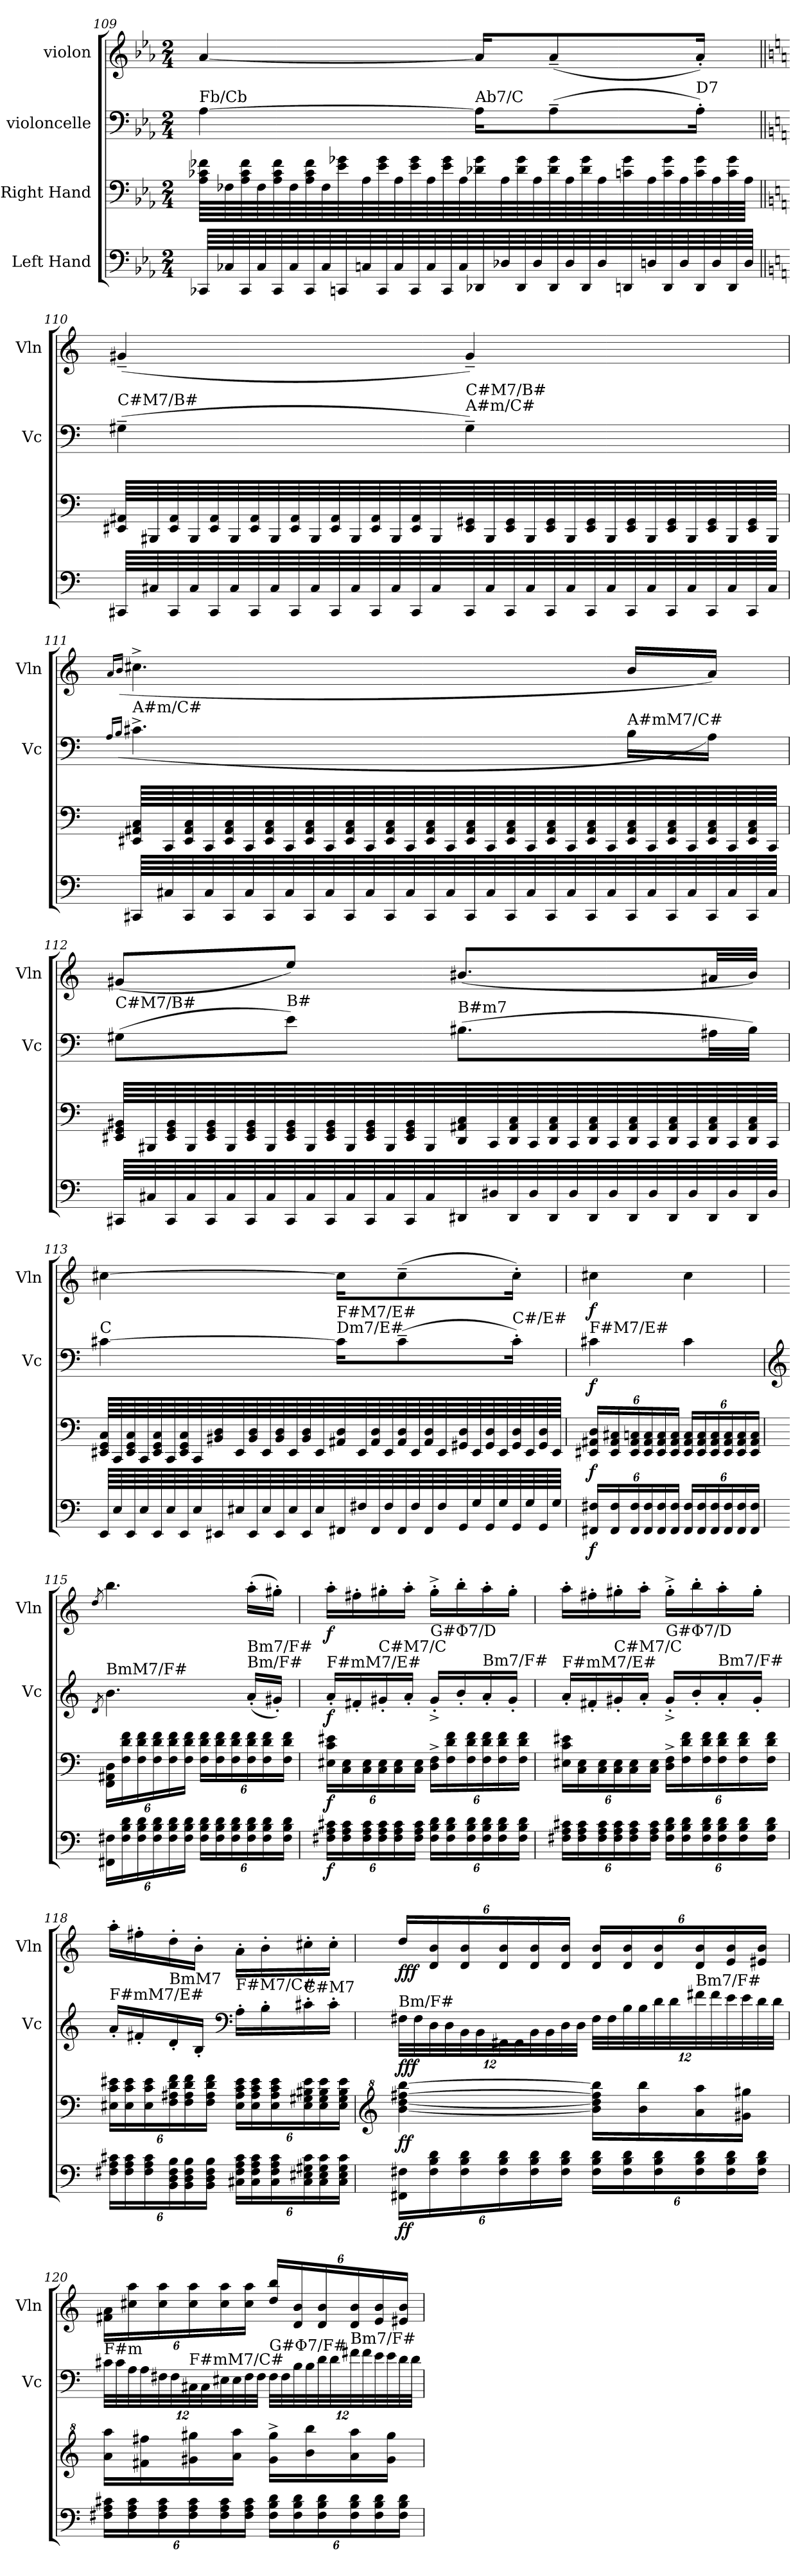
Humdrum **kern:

**kern	**dynam	**kern	**dynam	**kern	**dynam	**kern	**dynam
*part4	*part4	*part3	*part3	*part2	*part2	*part1	*part1
*staff4	*staff4	*staff3	*staff3	*staff2	*staff2	*staff1	*staff1
*I"Left Hand	*	*I"Right Hand	*	*I"violoncelle	*	*I"violon	*
*	*	*	*	*I'Vc	*	*I'Vln	*
!!LO:LB:g=z
*clefF4	*	*clefF4	*	*clefF4	*	*clefG2	*
*k[b-e-a-]	*	*k[b-e-a-]	*	*k[b-e-a-]	*	*k[b-e-a-]	*
*M2/4	*	*M2/4	*	*M2/4	*	*M2/4	*
=109	=109	=109	=109	=109	=109	=109	=109
!	!	!	!	!LO:TX:a:t=Fb/Cb	!	!	!
64CC-Xi/LLLL	.	64A-i\ 64c-Xi\ 64f-Xj\LLLL	.	[4A-i\	.	[4a-/	.
64C-Xi/	.	64F-Xj\	.	.	.	.	.
64CC-i/	.	64A-i\ 64c-i\ 64f-j\	.	.	.	.	.
64C-i/	.	64F-j\	.	.	.	.	.
64CC-i/	.	64A-i\ 64c-i\ 64f-j\	.	.	.	.	.
64C-i/	.	64F-j\	.	.	.	.	.
64CC-i/	.	64A-i\ 64c-i\ 64f-j\	.	.	.	.	.
64C-i/	.	64F-j\	.	.	.	.	.
64CCni/	.	64e-i\ 64g-Xi\	.	.	.	.	.
64Cni/	.	64A-j\	.	.	.	.	.
64CCi/	.	64e-i\ 64g-i\	.	.	.	.	.
64Ci/	.	64A-j\	.	.	.	.	.
64CCi/	.	64e-i\ 64g-i\	.	.	.	.	.
64Ci/	.	64A-j\	.	.	.	.	.
64CCi/	.	64e-i\ 64g-i\	.	.	.	.	.
64Ci/	.	64A-j\	.	.	.	.	.
!	!	!	!	!LO:TX:a:t=Ab7/C	!	!	!
64DD-X/	.	64d-X\ 64g-\	.	16A-\KL]	.	16a-/KL]	.
64D-X/	.	64A-\	.	.	.	.	.
64DD-/	.	64d-\ 64g-\	.	.	.	.	.
64D-/	.	64A-\	.	.	.	.	.
64DD-/	.	64d-\ 64g-\	.	(>8A-~\	.	(<8a-~/	.
64D-/	.	64A-\	.	.	.	.	.
64DD-/	.	64d-\ 64g-\	.	.	.	.	.
64D-/	.	64A-\	.	.	.	.	.
64DDnj/	.	64cni\ 64g-i\	.	.	.	.	.
64Dnj/	.	64A-\	.	.	.	.	.
64DDj/	.	64ci\ 64g-i\	.	.	.	.	.
64Dj/	.	64A-\	.	.	.	.	.
!	!	!	!	!LO:TX:a:t=D7	!	!	!
64DDj/	.	64ci\ 64g-i\	.	16A-'\Jk)	.	16a-'/Jk)	.
64Dj/	.	64A-\	.	.	.	.	.
64DDj/	.	64ci\ 64g-i\	.	.	.	.	.
64Dj/JJJJ	.	64A-\JJJJ	.	.	.	.	.
!!LO:PB:g=z
=110||	=110||	=110||	=110||	=110||	=110||	=110||	=110||
*k[]	*	*k[]	*	*k[]	*	*k[]	*
!	!	!	!	!LO:TX:a:t=C#M7/B#	!	!	!
64CC#Xj/LLLL	.	64EE#Xi/ 64AA#X/LLLL	.	(>4G#X~i\	.	(<4g#X~/	.
64C#Xj/	.	64BBB#Xi/	.	.	.	.	.
64CC#j/	.	64EE#i/ 64AA#/	.	.	.	.	.
64C#j/	.	64BBB#i/	.	.	.	.	.
64CC#j/	.	64EE#i/ 64AA#/	.	.	.	.	.
64C#j/	.	64BBB#i/	.	.	.	.	.
64CC#j/	.	64EE#i/ 64AA#/	.	.	.	.	.
64C#j/	.	64BBB#i/	.	.	.	.	.
64CC#i/	.	64EE#i/ 64AA#j/	.	.	.	.	.
64C#i/	.	64BBB#/	.	.	.	.	.
64CC#i/	.	64EE#i/ 64AA#j/	.	.	.	.	.
64C#i/	.	64BBB#/	.	.	.	.	.
64CC#i/	.	64EE#i/ 64AA#j/	.	.	.	.	.
64C#i/	.	64BBB#/	.	.	.	.	.
64CC#i/	.	64EE#i/ 64AA#j/	.	.	.	.	.
64C#i/	.	64BBB#/	.	.	.	.	.
!	!	!	!	!LO:TX:a:t=A#m/C#	!	!	!
!	!	!	!	!LO:TX:a:t=C#M7/B#	!	!	!
64CC#j/	.	64EE#i/ 64GG#Xi/	.	4G#~i\)	.	4g#~/)	.
64C#j/	.	64BBB#i/	.	.	.	.	.
64CC#j/	.	64EE#i/ 64GG#i/	.	.	.	.	.
64C#j/	.	64BBB#i/	.	.	.	.	.
64CC#j/	.	64EE#i/ 64GG#i/	.	.	.	.	.
64C#j/	.	64BBB#i/	.	.	.	.	.
64CC#j/	.	64EE#i/ 64GG#i/	.	.	.	.	.
64C#j/	.	64BBB#i/	.	.	.	.	.
64CC#j/	.	64EE#i/ 64GG#i/	.	.	.	.	.
64C#j/	.	64BBB#i/	.	.	.	.	.
64CC#j/	.	64EE#i/ 64GG#i/	.	.	.	.	.
64C#j/	.	64BBB#i/	.	.	.	.	.
64CC#j/	.	64EE#i/ 64GG#i/	.	.	.	.	.
64C#j/	.	64BBB#i/	.	.	.	.	.
64CC#j/	.	64EE#i/ 64GG#i/	.	.	.	.	.
64C#j/JJJJ	.	64BBB#i/JJJJ	.	.	.	.	.
!!LO:LB:g=z
=111	=111	=111	=111	=111	=111	=111	=111
.	.	.	.	16qA/LL	.	16qa/LL	.
.	.	.	.	(<16qB/JJ	.	(<16qb/JJ	.
!	!	!	!	!LO:TX:a:t=A#m/C#	!	!	!
64CC#Xi/LLLL	.	64EE#Xi/ 64AA#Xj/ 64C/LLLL	.	4.c#X^i\	.	4.cc#X^\	.
64C#Xi/	.	64CC/	.	.	.	.	.
64CC#i/	.	64EE#i/ 64AA#j/ 64C/	.	.	.	.	.
64C#i/	.	64CC/	.	.	.	.	.
64CC#i/	.	64EE#i/ 64AA#j/ 64C/	.	.	.	.	.
64C#i/	.	64CC/	.	.	.	.	.
64CC#i/	.	64EE#i/ 64AA#j/ 64C/	.	.	.	.	.
64C#i/	.	64CC/	.	.	.	.	.
64CC#i/	.	64EE#i/ 64AA#j/ 64C/	.	.	.	.	.
64C#i/	.	64CC/	.	.	.	.	.
64CC#i/	.	64EE#i/ 64AA#j/ 64C/	.	.	.	.	.
64C#i/	.	64CC/	.	.	.	.	.
64CC#i/	.	64EE#i/ 64AA#j/ 64C/	.	.	.	.	.
64C#i/	.	64CC/	.	.	.	.	.
64CC#i/	.	64EE#i/ 64AA#j/ 64C/	.	.	.	.	.
64C#i/	.	64CC/	.	.	.	.	.
64CC#i/	.	64EE#i/ 64AA#j/ 64C/	.	.	.	.	.
64C#i/	.	64CC/	.	.	.	.	.
64CC#i/	.	64EE#i/ 64AA#j/ 64C/	.	.	.	.	.
64C#i/	.	64CC/	.	.	.	.	.
64CC#i/	.	64EE#i/ 64AA#j/ 64C/	.	.	.	.	.
64C#i/	.	64CC/	.	.	.	.	.
64CC#i/	.	64EE#i/ 64AA#j/ 64C/	.	.	.	.	.
64C#i/	.	64CC/	.	.	.	.	.
!	!	!	!	!LO:TX:a:t=A#mM7/C#	!	!	!
64CC#i/	.	64EE#i/ 64AA#j/ 64C/	.	16B\LL	.	16b/LL	.
64C#i/	.	64CC/	.	.	.	.	.
64CC#i/	.	64EE#i/ 64AA#j/ 64C/	.	.	.	.	.
64C#i/	.	64CC/	.	.	.	.	.
64CC#i/	.	64EE#i/ 64AA#j/ 64C/	.	16Ai\JJ)	.	16a/JJ)	.
64C#i/	.	64CC/	.	.	.	.	.
64CC#i/	.	64EE#i/ 64AA#j/ 64C/	.	.	.	.	.
64C#i/JJJJ	.	64CC/JJJJ	.	.	.	.	.
!!LO:LB:g=z
=112	=112	=112	=112	=112	=112	=112	=112
!	!	!	!	!LO:TX:a:t=C#M7/B#	!	!	!
64CC#Xj/LLLL	.	64EE#Xi/ 64GG/ 64BB#Xi/LLLL	.	(>8G#Xi\L	.	(<8g#X/L	.
64C#Xj/	.	64BBB#Xi/	.	.	.	.	.
64CC#j/	.	64EE#i/ 64GG/ 64BB#i/	.	.	.	.	.
64C#j/	.	64BBB#i/	.	.	.	.	.
64CC#j/	.	64EE#i/ 64GG/ 64BB#i/	.	.	.	.	.
64C#j/	.	64BBB#i/	.	.	.	.	.
64CC#j/	.	64EE#i/ 64GG/ 64BB#i/	.	.	.	.	.
64C#j/	.	64BBB#i/	.	.	.	.	.
!	!	!	!	!LO:TX:a:t=B#	!	!	!
64CC#/	.	64EE#/ 64GGi/ 64BB#j/	.	8ei\J)	.	8ee/J)	.
64C#/	.	64BBB#j/	.	.	.	.	.
64CC#/	.	64EE#/ 64GGi/ 64BB#j/	.	.	.	.	.
64C#/	.	64BBB#j/	.	.	.	.	.
64CC#/	.	64EE#/ 64GGi/ 64BB#j/	.	.	.	.	.
64C#/	.	64BBB#j/	.	.	.	.	.
64CC#/	.	64EE#/ 64GGi/ 64BB#j/	.	.	.	.	.
64C#/	.	64BBB#j/	.	.	.	.	.
!	!	!	!	!LO:TX:a:t=B#m7	!	!	!
64DD#Xi/	.	64DD/ 64AA#Xi/ 64Cj/	.	(>8.B#Xj\L	.	(<8.b#X/L	.
64D#Xi/	.	64CCj/	.	.	.	.	.
64DD#i/	.	64DD/ 64AA#i/ 64Cj/	.	.	.	.	.
64D#i/	.	64CCj/	.	.	.	.	.
64DD#i/	.	64DD/ 64AA#i/ 64Cj/	.	.	.	.	.
64D#i/	.	64CCj/	.	.	.	.	.
64DD#i/	.	64DD/ 64AA#i/ 64Cj/	.	.	.	.	.
64D#i/	.	64CCj/	.	.	.	.	.
64DD#i/	.	64DD/ 64AA#i/ 64Cj/	.	.	.	.	.
64D#i/	.	64CCj/	.	.	.	.	.
64DD#i/	.	64DD/ 64AA#i/ 64Cj/	.	.	.	.	.
64D#i/	.	64CCj/	.	.	.	.	.
64DD#i/	.	64DD/ 64AA#i/ 64Cj/	.	32A#Xi\LL	.	32a#X/LL	.
64D#i/	.	64CCj/	.	.	.	.	.
64DD#i/	.	64DD/ 64AA#i/ 64Cj/	.	32B#j\JJJ)	.	32b#/JJJ)	.
64D#i/JJJJ	.	64CCj/JJJJ	.	.	.	.	.
!!LO:PB:g=z
=113	=113	=113	=113	=113	=113	=113	=113
!	!	!	!	!LO:TX:a:t=C	!	!	!
64EEi/LLLL	.	64EE#X/ 64GGi/ 64Cj/LLLL	.	[4c#X\	.	[4cc#X\	.
64Ei/	.	64CCj/	.	.	.	.	.
64EEi/	.	64EE#/ 64GGi/ 64Cj/	.	.	.	.	.
64Ei/	.	64CCj/	.	.	.	.	.
64EEi/	.	64EE#/ 64GGi/ 64Cj/	.	.	.	.	.
64Ei/	.	64CCj/	.	.	.	.	.
64EEi/	.	64EE#/ 64GGi/ 64Cj/	.	.	.	.	.
64Ei/	.	64CCj/	.	.	.	.	.
64EE#Xi/	.	64BB#Xi/ 64Dj/	.	.	.	.	.
64E#Xi/	.	64EE#i/	.	.	.	.	.
64EE#i/	.	64BB#i/ 64Dj/	.	.	.	.	.
64E#i/	.	64EE#i/	.	.	.	.	.
64EE#i/	.	64BB#i/ 64Dj/	.	.	.	.	.
64E#i/	.	64EE#i/	.	.	.	.	.
64EE#i/	.	64BB#i/ 64Dj/	.	.	.	.	.
64E#i/	.	64EE#i/	.	.	.	.	.
!	!	!	!	!LO:TX:a:t=Dm7/E#	!	!	!
!	!	!	!	!LO:TX:a:t=F#M7/E#	!	!	!
64FF#Xj/	.	64AA#Xi/ 64D/	.	16c#i\KL]	.	16cc#\KL]	.
64F#Xj/	.	64EE#i/	.	.	.	.	.
64FF#j/	.	64AA#i/ 64D/	.	.	.	.	.
64F#j/	.	64EE#i/	.	.	.	.	.
64FF#j/	.	64AA#i/ 64D/	.	(>8c#~i\	.	(>8cc#~\	.
64F#j/	.	64EE#i/	.	.	.	.	.
64FF#j/	.	64AA#i/ 64D/	.	.	.	.	.
64F#j/	.	64EE#i/	.	.	.	.	.
64GG/	.	64GG#Xi/ 64D/	.	.	.	.	.
64G/	.	64EE#i/	.	.	.	.	.
64GG/	.	64GG#i/ 64D/	.	.	.	.	.
64G/	.	64EE#i/	.	.	.	.	.
!	!	!	!	!LO:TX:a:t=C#/E#	!	!	!
64GG/	.	64GG#i/ 64D/	.	16c#'j\Jk)	.	16cc#'\Jk)	.
64G/	.	64EE#i/	.	.	.	.	.
64GG/	.	64GG#i/ 64D/	.	.	.	.	.
64G/JJJJ	.	64EE#i/JJJJ	.	.	.	.	.
!!LO:LB:g=z
=114	=114	=114	=114	=114	=114	=114	=114
*Xbrackettup	*	*Xbrackettup	*	*	*	*	*
!	!	!	!	!LO:TX:a:t=F#M7/E#	!	!	!
!	!LO:DY:b	!	!LO:DY:b	!	!LO:DY:b	!	!LO:DY:b
24FF#Xj/ 24F#Xj/LL	f	24EE#Xi/ 24AA#Xi/ 24D/LL	f	4c#Xi\	f	4cc#X\	f
24FF#j/ 24F#j/	.	24EE#i/ 24AA#i/ 24C#Xi/	.	.	.	.	.
24FF#j/ 24F#j/	.	24EE#i/ 24AA#i/ 24Cn/	.	.	.	.	.
24FF#j/ 24F#j/	.	24EE#i/ 24AA#i/ 24C/	.	.	.	.	.
24FF#j/ 24F#j/	.	24EE#i/ 24AA#i/ 24C/	.	.	.	.	.
24FF#j/ 24F#j/JJ	.	24EE#i/ 24AA#i/ 24C/JJ	.	.	.	.	.
24FF#j/ 24F#j/LL	.	24EE#i/ 24AA#i/ 24C/LL	.	4c#i\	.	4cc#\	.
24FF#j/ 24F#j/	.	24EE#i/ 24AA#i/ 24C/	.	.	.	.	.
24FF#j/ 24F#j/	.	24EE#i/ 24AA#i/ 24C/	.	.	.	.	.
24FF#j/ 24F#j/	.	24EE#i/ 24AA#i/ 24C/	.	.	.	.	.
24FF#j/ 24F#j/	.	24EE#i/ 24AA#i/ 24C/	.	.	.	.	.
24FF#j/ 24F#j/JJ	.	24EE#i/ 24AA#i/ 24C/JJ	.	.	.	.	.
=115	=115	=115	=115	=115	=115	=115	=115
*	*	*	*	*clefG2	*	*	*
.	.	.	.	8qd/	.	8qdd/	.
!	!	!	!	!LO:TX:a:t=BmM7/F#	!	!	!
24FF#Xi\ 24F#Xi\LL	.	24FF\ 24AA#Xi\ 24Di\LL	.	4.bj\	.	4.bb\	.
24F#i\ 24Bj\ 24di\	.	24F\ 24di\ 24f\	.	.	.	.	.
24F#i\ 24Bj\ 24di\	.	24F\ 24di\ 24f\	.	.	.	.	.
24F#i\ 24Bj\ 24di\	.	24F\ 24di\ 24f\	.	.	.	.	.
24F#i\ 24Bj\ 24di\	.	24F\ 24di\ 24f\	.	.	.	.	.
24F#i\ 24Bj\ 24di\JJ	.	24F\ 24di\ 24f\JJ	.	.	.	.	.
24F#i\ 24Bj\ 24di\LL	.	24F\ 24di\ 24f\LL	.	.	.	.	.
24F#i\ 24Bj\ 24di\	.	24F\ 24di\ 24f\	.	.	.	.	.
24F#i\ 24Bj\ 24di\	.	24F\ 24di\ 24f\	.	.	.	.	.
!	!	!	!	!LO:TX:a:t=Bm/F#	!	!	!
!	!	!	!	!LO:TX:a:t=Bm7/F#	!	!	!
24F#i\ 24Bj\ 24di\	.	24F\ 24di\ 24f\	.	(<16a'i/LL	.	(>16aa'\LL	.
24F#i\ 24Bj\ 24di\	.	24F\ 24di\ 24f\	.	.	.	.	.
.	.	.	.	16g#X'/JJ)	.	16gg#X'\JJ)	.
24F#i\ 24Bj\ 24di\JJ	.	24F\ 24di\ 24f\JJ	.	.	.	.	.
!!LO:PB:g=z
=116	=116	=116	=116	=116	=116	=116	=116
!	!	!	!	!LO:TX:a:t=F#mM7/E#	!	!	!
!	!LO:DY:b	!	!LO:DY:b	!	!LO:DY:b	!	!LO:DY:b
24F#Xj\ 24Ai\ 24c#Xi\LL	f	24E#Xi\ 24c\ 24e#Xi\LL	f	16a'i/LL	f	16aa'\LL	f
24F#j\ 24Ai\ 24c#i\	.	24C\ 24E#i\	.	.	.	.	.
.	.	.	.	16f#X'j/	.	16ff#X'\	.
24F#j\ 24Ai\ 24c#i\	.	24C\ 24E#i\	.	.	.	.	.
!	!	!	!	!LO:TX:a:t=C#M7/C	!	!	!
24F#\ 24A\ 24c#j\	.	24Ci\ 24E#i\	.	16g#X'i/	.	16gg#X'\	.
24F#\ 24A\ 24c#j\	.	24Ci\ 24E#i\	.	.	.	.	.
.	.	.	.	16a'/JJ	.	16aa'\JJ	.
24F#\ 24A\ 24c#j\JJ	.	24Ci\ 24E#i\JJ	.	.	.	.	.
!	!	!	!	!LO:TX:a:t=G#Φ7/D	!	!	!
24F#i\ 24Bi\ 24di\LL	.	24Di\^ 24F\^LL	.	16g#'^j/LL	.	16gg#'^\LL	.
24F#i\ 24Bi\ 24di\	.	24F\ 24di\ 24f\	.	.	.	.	.
.	.	.	.	16b'i/	.	16bb'\	.
24F#i\ 24Bi\ 24di\	.	24F\ 24di\ 24f\	.	.	.	.	.
!	!	!	!	!LO:TX:a:t=Bm7/F#	!	!	!
24F#i\ 24Bj\ 24di\	.	24F\ 24di\ 24f\	.	16a'i/	.	16aa'\	.
24F#i\ 24Bj\ 24di\	.	24F\ 24di\ 24f\	.	.	.	.	.
.	.	.	.	16g#'/JJ	.	16gg#'\JJ	.
24F#i\ 24Bj\ 24di\JJ	.	24F\ 24di\ 24f\JJ	.	.	.	.	.
=117	=117	=117	=117	=117	=117	=117	=117
!	!	!	!	!LO:TX:a:t=F#mM7/E#	!	!	!
24F#Xj\ 24Ai\ 24c#Xi\LL	.	24E#Xi\ 24c\ 24e#Xi\LL	.	16a'i/LL	.	16aa'\LL	.
24F#j\ 24Ai\ 24c#i\	.	24C\ 24E#i\	.	.	.	.	.
.	.	.	.	16f#X'j/	.	16ff#X'\	.
24F#j\ 24Ai\ 24c#i\	.	24C\ 24E#i\	.	.	.	.	.
!	!	!	!	!LO:TX:a:t=C#M7/C	!	!	!
24F#\ 24A\ 24c#j\	.	24Ci\ 24E#i\	.	16g#X'i/	.	16gg#X'\	.
24F#\ 24A\ 24c#j\	.	24Ci\ 24E#i\	.	.	.	.	.
.	.	.	.	16a'/JJ	.	16aa'\JJ	.
24F#\ 24A\ 24c#j\JJ	.	24Ci\ 24E#i\JJ	.	.	.	.	.
!	!	!	!	!LO:TX:a:t=G#Φ7/D	!	!	!
24F#i\ 24Bi\ 24di\LL	.	24Di\^ 24F\^LL	.	16g#'^j/LL	.	16gg#'^\LL	.
24F#i\ 24Bi\ 24di\	.	24F\ 24di\ 24f\	.	.	.	.	.
.	.	.	.	16b'i/	.	16bb'\	.
24F#i\ 24Bi\ 24di\	.	24F\ 24di\ 24f\	.	.	.	.	.
!	!	!	!	!LO:TX:a:t=Bm7/F#	!	!	!
24F#i\ 24Bj\ 24di\	.	24F\ 24di\ 24f\	.	16a'i/	.	16aa'\	.
24F#i\ 24Bj\ 24di\	.	24F\ 24di\ 24f\	.	.	.	.	.
.	.	.	.	16g#'/JJ	.	16gg#'\JJ	.
24F#i\ 24Bj\ 24di\JJ	.	24F\ 24di\ 24f\JJ	.	.	.	.	.
!!LO:LB:g=z
=118	=118	=118	=118	=118	=118	=118	=118
!	!	!	!	!LO:TX:a:t=F#mM7/E#	!	!	!
24F#Xj\ 24Ai\ 24c#Xi\LL	.	24E#Xi\ 24c\ 24e#Xi\LL	.	16a'i/LL	.	16aa'\LL	.
24F#j\ 24Ai\ 24c#i\	.	24E#i\ 24c\ 24e#i\	.	.	.	.	.
.	.	.	.	16f#X'j/	.	16ff#X'\	.
24F#j\ 24Ai\ 24c#i\	.	24E#i\ 24c\ 24e#i\	.	.	.	.	.
!	!	!	!	!LO:TX:a:t=BmM7	!	!	!
24BBj\ 24Di\ 24F#i\ 24Bj\	.	24F\ 24A#Xi\ 24di\ 24f\	.	16d'i/	.	16dd'\	.
24BBj\ 24Di\ 24F#i\ 24Bj\	.	24F\ 24A#i\ 24di\ 24f\	.	.	.	.	.
.	.	.	.	16B'j/JJ	.	16b'\JJ	.
24BBj\ 24Di\ 24F#i\ 24Bj\JJ	.	24F\ 24A#i\ 24di\ 24f\JJ	.	.	.	.	.
*	*	*	*	*clefF4	*	*	*
!	!	!	!	!LO:TX:a:t=F#M7/C#	!	!	!
24C#Xi\ 24F#j\ 24A\ 24c#i\LL	.	24E#i\ 24A#i\ 24c\ 24e#i\LL	.	16A'\LL	.	16a'\LL	.
24C#i\ 24F#j\ 24A\ 24c#i\	.	24E#i\ 24A#i\ 24c\ 24e#i\	.	.	.	.	.
.	.	.	.	16B'\	.	16b'\	.
24C#i\ 24F#j\ 24A\ 24c#i\	.	24E#i\ 24A#i\ 24c\ 24e#i\	.	.	.	.	.
!	!	!	!	!LO:TX:a:t=C#M7	!	!	!
24C#j\ 24E#Xi\ 24G#Xi\ 24c#j\	.	24E#i\ 24G#Xi\ 24B#Xi\ 24e#i\	.	16c#X'j\	.	16cc#X'\	.
24C#j\ 24E#i\ 24G#i\ 24c#j\	.	24E#i\ 24G#i\ 24B#i\ 24e#i\	.	.	.	.	.
.	.	.	.	16c#'j\JJ	.	16cc#'\JJ	.
24C#j\ 24E#i\ 24G#i\ 24c#j\JJ	.	24E#i\ 24G#i\ 24B#i\ 24e#i\JJ	.	.	.	.	.
=119	=119	=119	=119	=119	=119	=119	=119
*	*	*clefG^2	*	*	*	*	*
*	*	*	*	*Xbrackettup	*	*Xbrackettup	*
!	!	!	!	!LO:TX:a:t=Bm/F#	!	!	!
!	!LO:DY:b	!	!LO:DY:b	!	!LO:DY:b	!	!LO:DY:b
24FF#Xi\ 24F#Xi\LL	ff	[4bbj\ [4dddi\ [4fff#Xi\ [4bbbj\	ff	48F#Xi\LLL	fff	24dd/LL	fff
.	.	.	.	48F#i\	.	.	.
24F#i\ 24Bj\ 24di\	.	.	.	48Di\	.	24d/ 24b/	.
.	.	.	.	48Di\	.	.	.
24F#i\ 24Bj\ 24di\	.	.	.	48BBj\	.	24d/ 24b/	.
.	.	.	.	48BBj\	.	.	.
24F#i\ 24Bj\ 24di\	.	.	.	48FF#Xi\	.	24d/ 24b/	.
.	.	.	.	48FF#i\	.	.	.
24F#i\ 24Bj\ 24di\	.	.	.	48BBj\	.	24d/ 24b/	.
.	.	.	.	48BBj\	.	.	.
24F#i\ 24Bj\ 24di\JJ	.	.	.	48Di\	.	24d/ 24b/JJ	.
.	.	.	.	48Di\JJJ	.	.	.
24F#i\ 24Bj\ 24di\LL	.	16bbj\] 16dddi\] 16fff#i\] 16bbbj\]LL	.	48F#i\LLL	.	24d/ 24b/LL	.
.	.	.	.	48F#i\	.	.	.
24F#i\ 24Bj\ 24di\	.	.	.	48Bj\	.	24d/ 24b/	.
.	.	16bbj\ 16bbbj\	.	48Bj\	.	.	.
24F#i\ 24Bj\ 24di\	.	.	.	48di\	.	24d/ 24b/	.
.	.	.	.	48di\	.	.	.
!	!	!	!	!LO:TX:a:t=Bm7/F#	!	!	!
24F#i\ 24Bj\ 24di\	.	16aai\ 16aaai\	.	48f#Xi\	.	24d/ 24b/	.
.	.	.	.	48f#i\	.	.	.
24F#i\ 24Bj\ 24di\	.	.	.	48e\	.	24e/ 24b/	.
.	.	16gg#X\ 16ggg#X\JJ	.	48e\	.	.	.
24F#i\ 24Bj\ 24di\JJ	.	.	.	48di\	.	24e#X/ 24b/JJ	.
.	.	.	.	48di\JJJ	.	.	.
!!LO:PB:g=z
=120	=120	=120	=120	=120	=120	=120	=120
!	!	!	!	!LO:TX:a:t=F#m	!	!	!
24F#Xj\ 24Ai\ 24c#Xi\LL	.	16aai\ 16aaai\LL	.	48c#Xi\LLL	.	24f#X\ 24a\LL	.
.	.	.	.	48c#i\	.	.	.
24F#j\ 24Ai\ 24c#i\	.	.	.	48Ai\	.	24cc#X\ 24aa\	.
.	.	16ff#Xj\ 16fff#Xj\	.	48Ai\	.	.	.
24F#j\ 24Ai\ 24c#i\	.	.	.	48F#Xj\	.	24cc#\ 24aa\	.
.	.	.	.	48F#j\	.	.	.
!	!	!	!	!LO:TX:a:t=F#mM7/C#	!	!	!
24F#j\ 24Ai\ 24c#i\	.	16gg#X\ 16ggg#X\	.	48C#Xi\	.	24cc#\ 24aa\	.
.	.	.	.	48C#i\	.	.	.
24F#j\ 24Ai\ 24c#i\	.	.	.	48E#Xi\	.	24cc#\ 24aa\	.
.	.	16aai\ 16aaai\JJ	.	48E#i\	.	.	.
24F#j\ 24Ai\ 24c#i\JJ	.	.	.	48F#j\	.	24cc#\ 24aa\JJ	.
.	.	.	.	48F#j\JJJ	.	.	.
!	!	!	!	!LO:TX:a:t=G#Φ7/F#	!	!	!
24F#i\ 24Bi\ 24di\LL	.	16gg#j\^ 16ggg#j\^LL	.	48F#i\LLL	.	24dd/ 24bb/LL	.
.	.	.	.	48F#i\	.	.	.
24F#i\ 24Bi\ 24di\	.	.	.	48Bi\	.	24d/ 24b/	.
.	.	16bbi\ 16bbbi\	.	48Bi\	.	.	.
24F#i\ 24Bi\ 24di\	.	.	.	48di\	.	24d/ 24b/	.
.	.	.	.	48di\	.	.	.
!	!	!	!	!LO:TX:a:t=Bm7/F#	!	!	!
24F#i\ 24Bj\ 24di\	.	16aai\ 16aaai\	.	48f#Xi\	.	24d/ 24b/	.
.	.	.	.	48f#i\	.	.	.
24F#i\ 24Bj\ 24di\	.	.	.	48e\	.	24e/ 24b/	.
.	.	16gg#\ 16ggg#\JJ	.	48e\	.	.	.
24F#i\ 24Bj\ 24di\JJ	.	.	.	48di\	.	24e#X/ 24b/JJ	.
.	.	.	.	48di\JJJ	.	.	.
=	=	=	=	=	=	=	=
*-	*-	*-	*-	*-	*-	*-	*-
